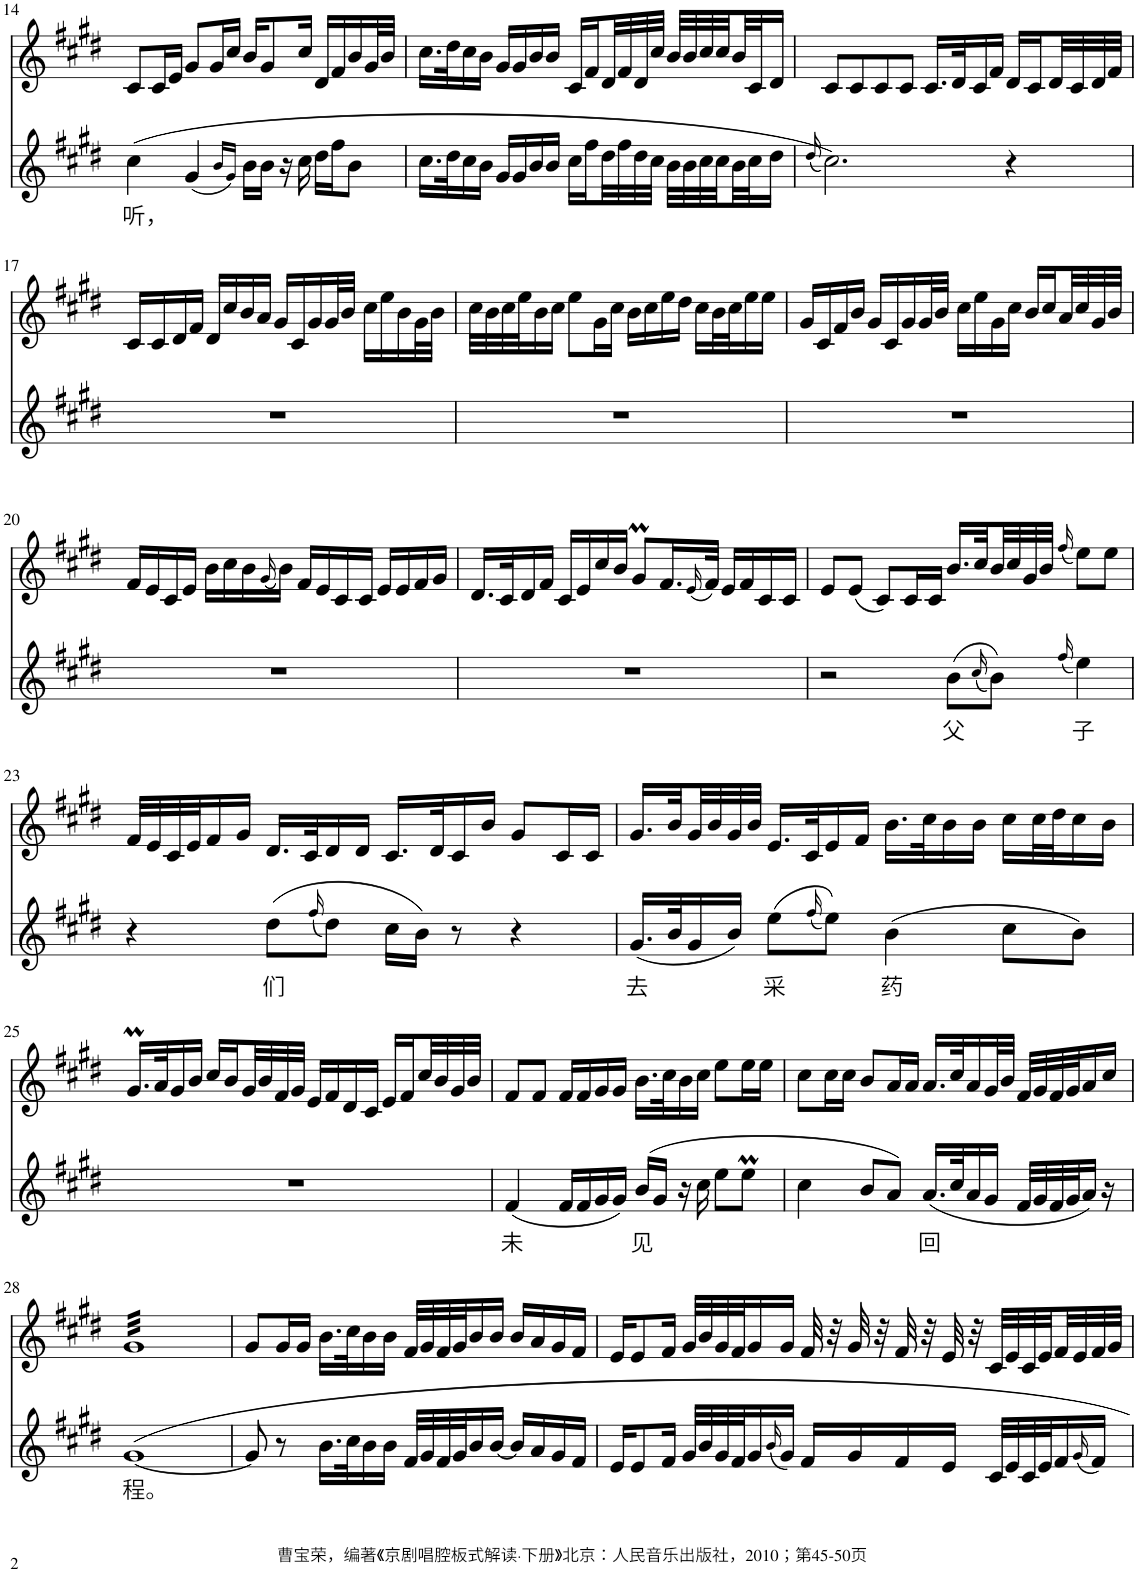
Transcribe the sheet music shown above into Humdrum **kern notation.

**kern	**text	**kern
*part2	*part2	*part1
*staff2	*staff2	*staff1
*I"Piano	*	*I"Piano
*I'Pno	*	*I'Pno
!!LO:PB:g=z
*clefG2	*	*clefG2
*k[f#c#g#d#]	*	*k[f#c#g#d#]
*M4/4	*	*M4/4
=14	=14	=14
!	!LO:LY:b	!
(4cc#\	听，	8c#/L
.	.	16c#/L
.	.	16e/JJ
(4g#/	.	8g#/L
.	.	16g#/L
.	.	16cc#/JJ
16qb/LL	.	.
16qg#/JJ)	.	.
16b\LL	.	16b/KL
16b\JJ	.	8g#/
16r	.	.
16cc#\	.	16cc#/Jk
16dd#\LL	.	16d#/LL
16ff#\J	.	16f#/
8b\J	.	16b/
.	.	32g#/L
.	.	32b/JJJ
=15	=15	=15
16.cc#\LL	.	16.cc#\LL
32dd#\K	.	32dd#\K
16cc#\	.	16cc#\
16b\JJ	.	16b\JJ
16g#/LL	.	16g#/LL
16g#/	.	16g#/
16b/	.	16b/
16b/JJ	.	16b/JJ
16cc#\LL	.	16c#/LL
16ff#\	.	16f#/
32dd#\L	.	32d#/L
32ff#\	.	32f#/
32dd#\	.	32d#/
32cc#\JJJ	.	32cc#/JJJ
32b\LLL	.	32b/LLL
32b\	.	32b/
32cc#\	.	32cc#/
32cc#\	.	32cc#/
32b\	.	32b/
32cc#\J	.	32c#/J
16dd#\JJ	.	16d#/JJ
=16	=16	=16
(16qdd#/	.	.
2.cc#\))	.	8c#/L
.	.	8c#/
.	.	8c#/
.	.	8c#/J
.	.	16.c#/LL
.	.	32d#/K
.	.	16c#/
.	.	16f#/JJ
4r	.	16d#/LL
.	.	16c#/
.	.	32d#/L
.	.	32c#/
.	.	32d#/
.	.	32f#/JJJ
!!LO:LB:g=z
=17	=17	=17
1r	.	16c#/LL
.	.	16c#/
.	.	16d#/
.	.	16f#/JJ
.	.	16d#/LL
.	.	16cc#/
.	.	16b/
.	.	16a/JJ
.	.	16g#/LL
.	.	16c#/
.	.	16g#/
.	.	32g#/L
.	.	32b/JJJ
.	.	16cc#\LL
.	.	16ee\
.	.	16b\
.	.	32g#\L
.	.	32b\JJJ
=18	=18	=18
1r	.	32cc#\LLL
.	.	32b\
.	.	32cc#\
.	.	32ee\J
.	.	16b\
.	.	16cc#\JJ
.	.	8ee\L
.	.	16g#\L
.	.	16cc#\JJ
.	.	16b\LL
.	.	16cc#\
.	.	16ee\
.	.	16dd#\JJ
.	.	16cc#\LL
.	.	32b\L
.	.	32cc#\J
.	.	16ee\
.	.	16ee\JJ
=19	=19	=19
1r	.	16g#/LL
.	.	16c#/
.	.	16f#/
.	.	16b/JJ
.	.	16g#/LL
.	.	16c#/
.	.	16g#/
.	.	32g#/L
.	.	32b/JJJ
.	.	16cc#\LL
.	.	16ee\
.	.	16g#\
.	.	16cc#\JJ
.	.	16b/LL
.	.	16cc#/
.	.	32a/L
.	.	32cc#/
.	.	32g#/
.	.	32b/JJJ
!!LO:LB:g=z
=20	=20	=20
1r	.	16f#/LL
.	.	16e/
.	.	16c#/
.	.	16e/JJ
.	.	16b\LL
.	.	16cc#\
.	.	16b\
.	.	(16qg#/
.	.	16b\JJ)
.	.	16f#/LL
.	.	16e/
.	.	16c#/
.	.	16c#/JJ
.	.	16e/LL
.	.	16e/
.	.	16f#/
.	.	16g#/JJ
=21	=21	=21
1r	.	16.d#/LL
.	.	32c#/K
.	.	16d#/
.	.	16f#/JJ
.	.	16c#/LL
.	.	16e/
.	.	16cc#/
.	.	16b/JJ
.	.	8g#m/L
.	.	16.f#/L
.	.	(16qe/
.	.	32f#/JJk)
.	.	16e/LL
.	.	16f#/
.	.	16c#/
.	.	16c#/JJ
=22	=22	=22
2r	.	8e/L
.	.	(8e/J
.	.	8c#/L)
.	.	16c#/L
.	.	16c#/JJ
!	!LO:LY:b	!
(8b\L	父	16.b/LL
.	.	32cc#/L
(16qcc#/	.	.
8b\J))	.	32b/
.	.	32cc#/
.	.	32g#/
.	.	32b/JJJ
(16qff#/	.	(16qff#/
!	!LO:LY:b	!
4ee\)	子	8ee\L)
.	.	8ee\J
!!LO:LB:g=z
=23	=23	=23
4r	.	32f#/LLL
.	.	32e/
.	.	32c#/
.	.	32e/J
.	.	16f#/
.	.	16g#/JJ
!	!LO:LY:b	!
(8dd#\L	们	16.d#/LL
.	.	32c#/K
(16qff#/	.	.
8dd#\J)	.	16d#/
.	.	16d#/JJ
16cc#\LL	.	16.c#/LL
16b\JJ)	.	.
.	.	32d#/K
8r	.	16c#/
.	.	16b/JJ
4r	.	8g#/L
.	.	16c#/L
.	.	16c#/JJ
=24	=24	=24
!	!LO:LY:b	!
(16.g#/LL	去	16.g#/LL
32b/K	.	32b/L
16g#/	.	32g#/
.	.	32b/
16b/JJ)	.	32g#/
.	.	32b/JJJ
!	!LO:LY:b	!
(8ee\L	采	16.e/LL
.	.	32c#/K
(16qff#/	.	.
8ee\J))	.	16e/
.	.	16f#/JJ
!	!LO:LY:b	!
(4b\	药	16.b\LL
.	.	32cc#\K
.	.	16b\
.	.	16b\JJ
8cc#\L	.	16cc#\LL
.	.	32cc#\L
.	.	32dd#\J
8b\J)	.	16cc#\
.	.	16b\JJ
!!LO:LB:g=z
=25	=25	=25
1r	.	16.g#m/LL
.	.	32a/K
.	.	16g#/
.	.	16b/JJ
.	.	16cc#/LL
.	.	16b/
.	.	32g#/L
.	.	32b/
.	.	32f#/
.	.	32g#/JJJ
.	.	16e/LL
.	.	16f#/
.	.	16d#/
.	.	16c#/JJ
.	.	16e/LL
.	.	16f#/
.	.	32cc#/L
.	.	32b/
.	.	32g#/
.	.	32b/JJJ
=26	=26	=26
!	!LO:LY:b	!
(4f#/	未	8f#/L
.	.	8f#/J
16f#/LL	.	16f#/LL
16f#/	.	16f#/
16g#/	.	16g#/
16g#/JJ)	.	16g#/JJ
!	!LO:LY:b	!
(16b/LL	见	16.b\LL
16g#/JJ	.	.
.	.	32cc#\K
16r	.	16b\
16cc#\	.	16cc#\JJ
8ee\L	.	8ee\L
8eeM\J	.	16ee\L
.	.	16ee\JJ
=27	=27	=27
4cc#\	.	8cc#\L
.	.	16cc#\L
.	.	16cc#\JJ
8b/L	.	8b/L
8a/J)	.	16a/L
.	.	16a/JJ
!	!LO:LY:b	!
(16.a/LL	回	16.a/LL
32cc#/K	.	32cc#/K
16a/	.	16a/
16g#/JJ	.	32g#/L
.	.	32b/JJJ
32f#/LLL	.	32f#/LLL
32g#/	.	32g#/
32f#/	.	32f#/
32g#/J	.	32g#/J
16a/JJ)	.	16a/
16r	.	16cc#/JJ
!!LO:LB:g=z
=28	=28	=28
!	!LO:LY:b	!
*	*	*tremolo
[1g#	程。	32g#LLL
.	.	32g#
.	.	32g#
.	.	32g#
.	.	32g#
.	.	32g#
.	.	32g#
.	.	32g#
.	.	32g#
.	.	32g#
.	.	32g#
.	.	32g#
.	.	32g#
.	.	32g#
.	.	32g#
.	.	32g#
.	.	32g#
.	.	32g#
.	.	32g#
.	.	32g#
.	.	32g#
.	.	32g#
.	.	32g#
.	.	32g#
.	.	32g#
.	.	32g#
.	.	32g#
.	.	32g#
.	.	32g#
.	.	32g#
.	.	32g#
.	.	32g#JJJ
*	*	*Xtremolo
=29	=29	=29
8g#/]	.	8g#/L
8r	.	16g#/L
.	.	16g#/JJ
16.b\LL	.	16.b\LL
32cc#\K	.	32cc#\K
16b\	.	16b\
16b\JJ	.	16b\JJ
32f#/LLL	.	32f#/LLL
32g#/	.	32g#/
32f#/	.	32f#/
32g#/J	.	32g#/J
16b/	.	16b/
[16b/JJ	.	16b/JJ
16b/LL]	.	16b/LL
16a/	.	16a/
16g#/	.	16g#/
16f#/JJ	.	16f#/JJ
=30	=30	=30
16e/KL	.	16e/KL
8e/	.	8e/
16f#/Jk	.	16f#/Jk
32g#/LLL	.	32g#/LLL
32b/	.	32b/
32g#/	.	32g#/
32f#/J	.	32f#/J
16g#/	.	16g#/
(16qb/	.	.
16g#/JJ)	.	16g#/JJ
16f#/LL	.	32f#/
.	.	32r
16g#/	.	32g#/
.	.	32r
16f#/	.	32f#/
.	.	32r
16e/JJ	.	32e/
.	.	32r
32c#/LLL	.	32c#/LLL
32e/	.	32e/
32c#/	.	32c#/
32e/J	.	32e/
16f#/	.	32f#/
.	.	32e/
(16qg#/	.	.
16f#/JJ)	.	32f#/
.	.	32g#/JJJ
=	=	=
*-	*-	*-
